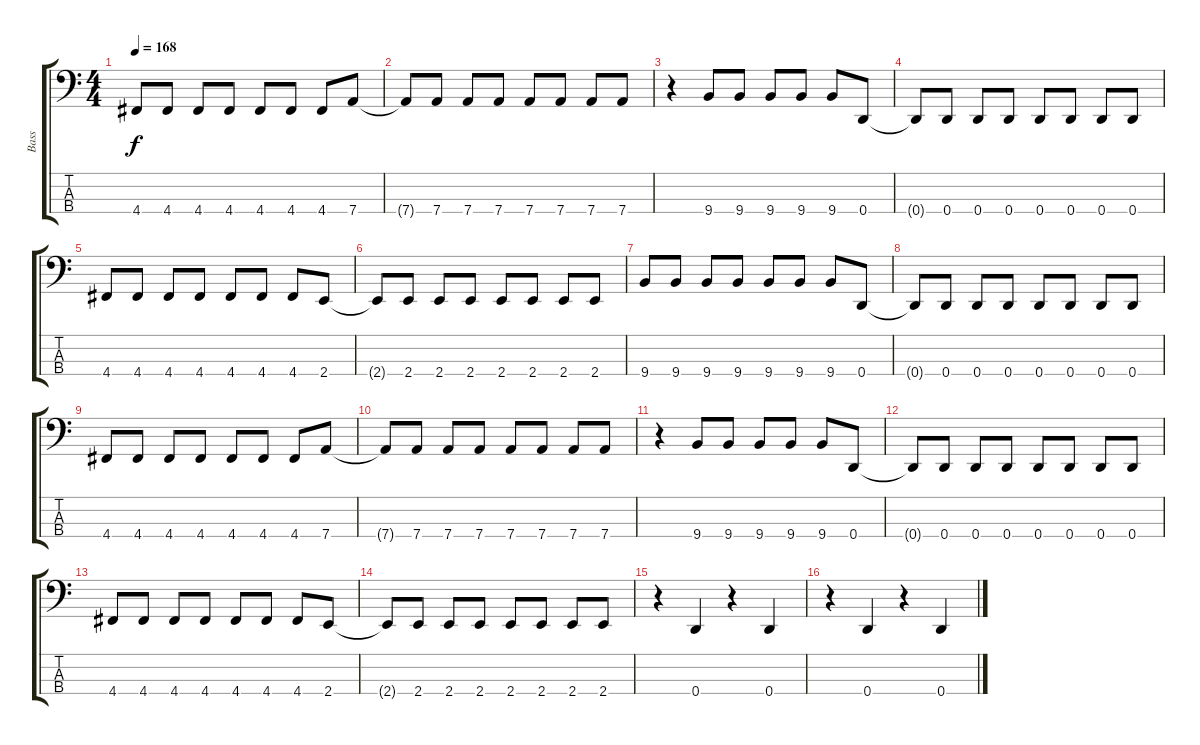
\track ("Bass" "Bass") {instrument electricbassfinger}
\staff {score tabs}
\tuning (G2 D2 A1 D1) {hide}
\ts (4 4)
\tempo 168
\clef f4
\ks c
4.4.8{dy f} 4.4.8 4.4.8 4.4.8 4.4.8 4.4.8 4.4.8 7.4.8 |
7.4{t}.8 7.4.8 7.4.8 7.4.8 7.4.8 7.4.8 7.4.8 7.4.8 |
r.4 9.4.8 9.4.8 9.4.8 9.4.8 9.4.8 0.4.8 |
0.4{t}.8 0.4.8 0.4.8 0.4.8 0.4.8 0.4.8 0.4.8 0.4.8 |
4.4.8 4.4.8 4.4.8 4.4.8 4.4.8 4.4.8 4.4.8 2.4.8 |
2.4{t}.8 2.4.8 2.4.8 2.4.8 2.4.8 2.4.8 2.4.8 2.4.8 |
9.4.8 9.4.8 9.4.8 9.4.8 9.4.8 9.4.8 9.4.8 0.4.8 |
0.4{t}.8 0.4.8 0.4.8 0.4.8 0.4.8 0.4.8 0.4.8 0.4.8 |
4.4.8 4.4.8 4.4.8 4.4.8 4.4.8 4.4.8 4.4.8 7.4.8 |
7.4{t}.8 7.4.8 7.4.8 7.4.8 7.4.8 7.4.8 7.4.8 7.4.8 |
r.4 9.4.8 9.4.8 9.4.8 9.4.8 9.4.8 0.4.8 |
0.4{t}.8 0.4.8 0.4.8 0.4.8 0.4.8 0.4.8 0.4.8 0.4.8 |
4.4.8 4.4.8 4.4.8 4.4.8 4.4.8 4.4.8 4.4.8 2.4.8 |
2.4{t}.8 2.4.8 2.4.8 2.4.8 2.4.8 2.4.8 2.4.8 2.4.8 |
r.4 0.4.4 r.4 0.4.4 |
r.4 0.4.4 r.4 0.4.4
